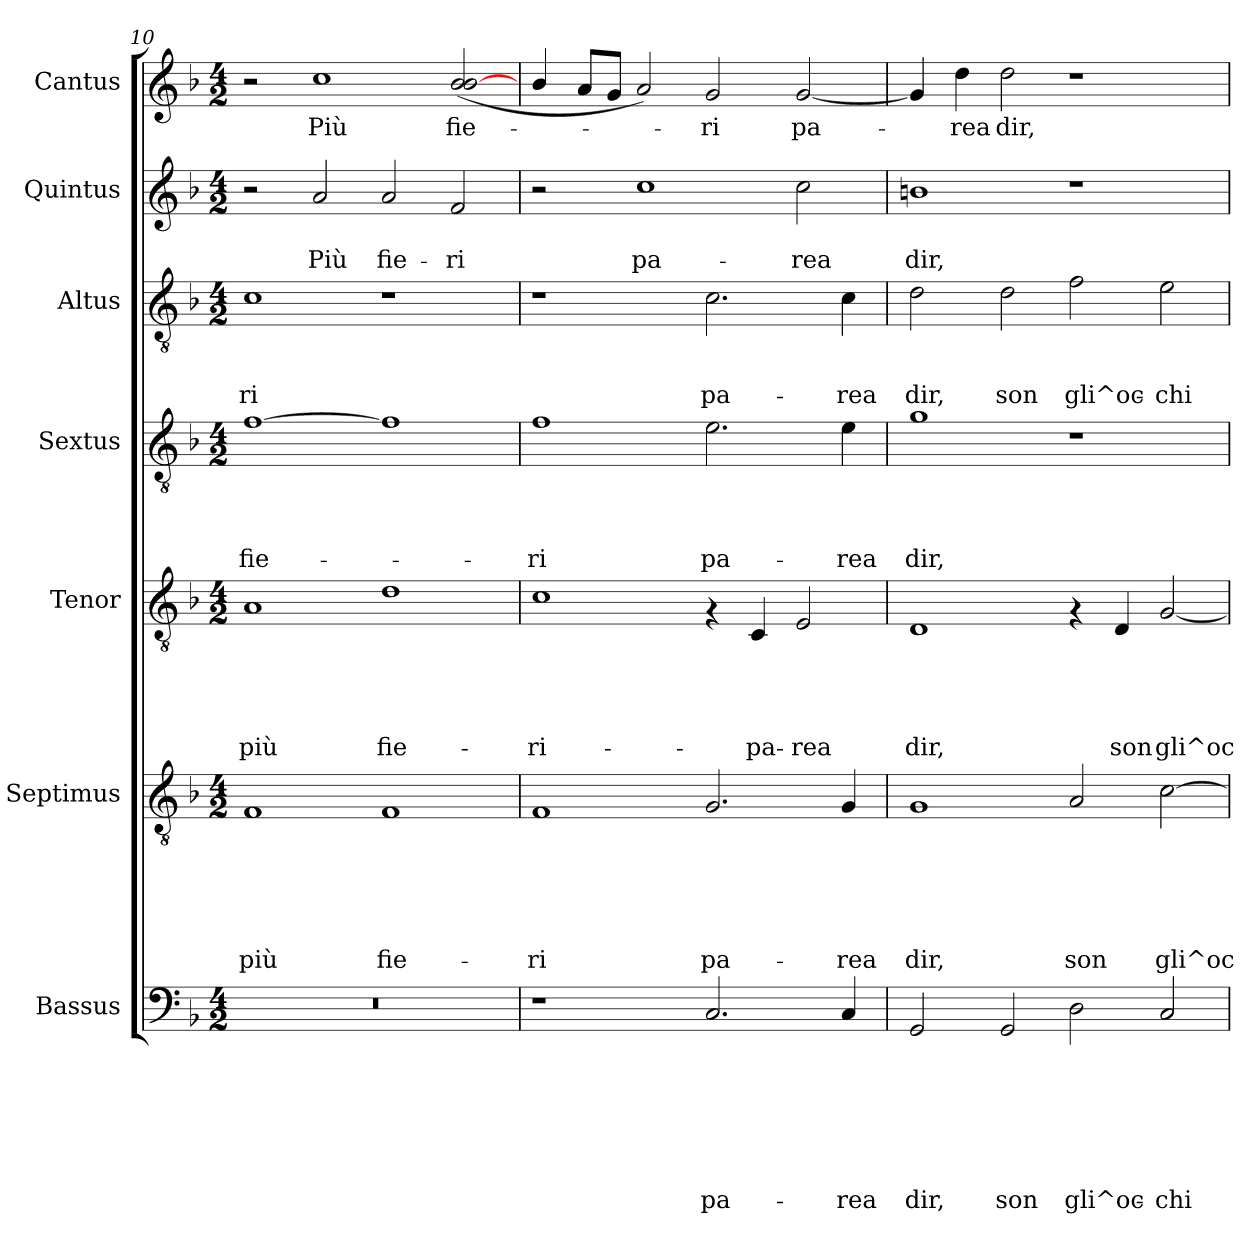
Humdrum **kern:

**kern	**text	**text	**text	**text	**text	**text	**text	**kern	**text	**text	**text	**text	**text	**text	**kern	**text	**text	**text	**text	**text	**kern	**text	**text	**text	**text	**kern	**text	**text	**text	**kern	**text	**text	**kern	**text
*part7	*part7	*part7	*part7	*part7	*part7	*part7	*part7	*part6	*part6	*part6	*part6	*part6	*part6	*part6	*part5	*part5	*part5	*part5	*part5	*part5	*part4	*part4	*part4	*part4	*part4	*part3	*part3	*part3	*part3	*part2	*part2	*part2	*part1	*part1
*staff7	*staff7	*staff7	*staff7	*staff7	*staff7	*staff7	*staff7	*staff6	*staff6	*staff6	*staff6	*staff6	*staff6	*staff6	*staff5	*staff5	*staff5	*staff5	*staff5	*staff5	*staff4	*staff4	*staff4	*staff4	*staff4	*staff3	*staff3	*staff3	*staff3	*staff2	*staff2	*staff2	*staff1	*staff1
*I"Bassus	*	*	*	*	*	*	*	*I"Septimus	*	*	*	*	*	*	*I"Tenor	*	*	*	*	*	*I"Sextus	*	*	*	*	*I"Altus	*	*	*	*I"Quintus	*	*	*I"Cantus	*
*clefF4	*	*	*	*	*	*	*	*clefGv2	*	*	*	*	*	*	*clefGv2	*	*	*	*	*	*clefGv2	*	*	*	*	*clefGv2	*	*	*	*clefG2	*	*	*clefG2	*
*k[b-]	*	*	*	*	*	*	*	*k[b-]	*	*	*	*	*	*	*k[b-]	*	*	*	*	*	*k[b-]	*	*	*	*	*k[b-]	*	*	*	*k[b-]	*	*	*k[b-]	*
*F:	*	*	*	*	*	*	*	*F:	*	*	*	*	*	*	*F:	*	*	*	*	*	*F:	*	*	*	*	*F:	*	*	*	*F:	*	*	*F:	*
*M4/2	*	*	*	*	*	*	*	*M4/2	*	*	*	*	*	*	*M4/2	*	*	*	*	*	*M4/2	*	*	*	*	*M4/2	*	*	*	*M4/2	*	*	*M4/2	*
=10	=10	=10	=10	=10	=10	=10	=10	=10	=10	=10	=10	=10	=10	=10	=10	=10	=10	=10	=10	=10	=10	=10	=10	=10	=10	=10	=10	=10	=10	=10	=10	=10	=10	=10
!	!	!	!	!	!	!	!	!	!	!	!	!	!	!LO:LY:b	!	!	!	!	!	!LO:LY:b	!	!	!	!	!LO:LY:b	!	!	!	!LO:LY:b	!	!	!	!	!
0r	.	.	.	.	.	.	.	1F	.	.	.	.	.	più	1A	.	.	.	.	più	[>1f	.	.	.	fie-	1c	.	.	-ri	2r	.	.	2r	.
!	!	!	!	!	!	!	!	!	!	!	!	!	!	!	!	!	!	!	!	!	!	!	!	!	!	!	!	!	!	!	!	!LO:LY:b	!	!LO:LY:b
.	.	.	.	.	.	.	.	.	.	.	.	.	.	.	.	.	.	.	.	.	.	.	.	.	.	.	.	.	.	2a/	.	Più	1cc	Più
!	!	!	!	!	!	!	!	!	!	!	!	!	!	!LO:LY:b	!	!	!	!	!	!LO:LY:b	!	!	!	!	!	!	!	!	!	!	!	!LO:LY:b	!	!
.	.	.	.	.	.	.	.	1F	.	.	.	.	.	fie-	1d	.	.	.	.	fie-	1f]	.	.	.	.	1r	.	.	.	2a/	.	fie-	.	.
!	!	!	!	!	!	!	!	!	!	!	!	!	!	!	!	!	!	!	!	!	!	!	!	!	!	!	!	!	!	!	!	!LO:LY:b	!	!LO:LY:b
.	.	.	.	.	.	.	.	.	.	.	.	.	.	.	.	.	.	.	.	.	.	.	.	.	.	.	.	.	.	2f/	.	-ri	(<2b-/ [<2b-/	fie-
=11	=11	=11	=11	=11	=11	=11	=11	=11	=11	=11	=11	=11	=11	=11	=11	=11	=11	=11	=11	=11	=11	=11	=11	=11	=11	=11	=11	=11	=11	=11	=11	=11	=11	=11
!	!	!	!	!	!	!	!	!	!	!	!	!	!	!LO:LY:b	!	!	!	!	!	!LO:LY:b	!	!	!	!	!LO:LY:b	!	!	!	!	!	!	!	!	!
1r	.	.	.	.	.	.	.	1F	.	.	.	.	.	-ri	1c	.	.	.	.	-ri-	1f	.	.	.	-ri	1r	.	.	.	2r	.	.	4b-/	.
.	.	.	.	.	.	.	.	.	.	.	.	.	.	.	.	.	.	.	.	.	.	.	.	.	.	.	.	.	.	.	.	.	8a/L	.
.	.	.	.	.	.	.	.	.	.	.	.	.	.	.	.	.	.	.	.	.	.	.	.	.	.	.	.	.	.	.	.	.	8g/J	.
!	!	!	!	!	!	!	!	!	!	!	!	!	!	!	!	!	!	!	!	!	!	!	!	!	!	!	!	!	!	!	!	!LO:LY:b	!	!
.	.	.	.	.	.	.	.	.	.	.	.	.	.	.	.	.	.	.	.	.	.	.	.	.	.	.	.	.	.	1cc	.	pa-	2a/)	.
!	!	!	!	!	!	!	!LO:LY:b	!	!	!	!	!	!	!LO:LY:b	!	!	!	!	!	!	!	!	!	!	!LO:LY:b	!	!	!	!LO:LY:b	!	!	!	!	!LO:LY:b
2.C/	.	.	.	.	.	.	pa-	2.G/	.	.	.	.	.	pa-	4rF	.	.	.	.	.	2.e\	.	.	.	pa-	2.c\	.	.	pa-	.	.	.	2g/	-ri
!	!	!	!	!	!	!	!	!	!	!	!	!	!	!	!	!	!	!	!	!LO:LY:b	!	!	!	!	!	!	!	!	!	!	!	!	!	!
.	.	.	.	.	.	.	.	.	.	.	.	.	.	.	4C/	.	.	.	.	-pa-	.	.	.	.	.	.	.	.	.	.	.	.	.	.
!	!	!	!	!	!	!	!	!	!	!	!	!	!	!	!	!	!	!	!	!LO:LY:b	!	!	!	!	!	!	!	!	!	!	!	!LO:LY:b	!	!LO:LY:b
.	.	.	.	.	.	.	.	.	.	.	.	.	.	.	2E/	.	.	.	.	-rea	.	.	.	.	.	.	.	.	.	2cc\	.	-rea	[<2g/	pa-
!	!	!	!	!	!	!	!LO:LY:b	!	!	!	!	!	!	!LO:LY:b	!	!	!	!	!	!	!	!	!	!	!LO:LY:b	!	!	!	!LO:LY:b	!	!	!	!	!
4C/	.	.	.	.	.	.	-rea	4G/	.	.	.	.	.	-rea	.	.	.	.	.	.	4e\	.	.	.	-rea	4c\	.	.	-rea	.	.	.	.	.
=12	=12	=12	=12	=12	=12	=12	=12	=12	=12	=12	=12	=12	=12	=12	=12	=12	=12	=12	=12	=12	=12	=12	=12	=12	=12	=12	=12	=12	=12	=12	=12	=12	=12	=12
!	!	!	!	!	!	!	!LO:LY:b	!	!	!	!	!	!	!LO:LY:b	!	!	!	!	!	!LO:LY:b	!	!	!	!	!LO:LY:b	!	!	!	!LO:LY:b	!	!	!LO:LY:b	!	!
2GG/	.	.	.	.	.	.	dir,	1G	.	.	.	.	.	dir,	1D	.	.	.	.	dir,	1g	.	.	.	dir,	2d\	.	.	dir,	1bn	.	dir,	4g/]	.
!	!	!	!	!	!	!	!	!	!	!	!	!	!	!	!	!	!	!	!	!	!	!	!	!	!	!	!	!	!	!	!	!	!	!LO:LY:b
.	.	.	.	.	.	.	.	.	.	.	.	.	.	.	.	.	.	.	.	.	.	.	.	.	.	.	.	.	.	.	.	.	4dd\	-rea
!	!	!	!	!	!	!	!LO:LY:b	!	!	!	!	!	!	!	!	!	!	!	!	!	!	!	!	!	!	!	!	!	!LO:LY:b	!	!	!	!	!LO:LY:b
2GG/	.	.	.	.	.	.	son	.	.	.	.	.	.	.	.	.	.	.	.	.	.	.	.	.	.	2d\	.	.	son	.	.	.	2dd\	dir,
!	!	!	!	!	!	!	!LO:LY:b	!	!	!	!	!	!	!LO:LY:b	!	!	!	!	!	!	!	!	!	!	!	!	!	!	!LO:LY:b	!	!	!	!	!
2D\	.	.	.	.	.	.	gli^oc-	2A/	.	.	.	.	.	son	4rF	.	.	.	.	.	1r	.	.	.	.	2f\	.	.	gli^oc-	1r	.	.	1r	.
!	!	!	!	!	!	!	!	!	!	!	!	!	!	!	!	!	!	!	!	!LO:LY:b	!	!	!	!	!	!	!	!	!	!	!	!	!	!
.	.	.	.	.	.	.	.	.	.	.	.	.	.	.	4D/	.	.	.	.	son	.	.	.	.	.	.	.	.	.	.	.	.	.	.
!	!	!	!	!	!	!	!LO:LY:b	!	!	!	!	!	!	!LO:LY:b	!	!	!	!	!	!LO:LY:b	!	!	!	!	!	!	!	!	!LO:LY:b	!	!	!	!	!
2C/	.	.	.	.	.	.	-chi	[>2c\	.	.	.	.	.	gli^oc-	[<2G/	.	.	.	.	gli^oc-	.	.	.	.	.	2e\	.	.	-chi	.	.	.	.	.
=	=	=	=	=	=	=	=	=	=	=	=	=	=	=	=	=	=	=	=	=	=	=	=	=	=	=	=	=	=	=	=	=	=	=
*-	*-	*-	*-	*-	*-	*-	*-	*-	*-	*-	*-	*-	*-	*-	*-	*-	*-	*-	*-	*-	*-	*-	*-	*-	*-	*-	*-	*-	*-	*-	*-	*-	*-	*-
